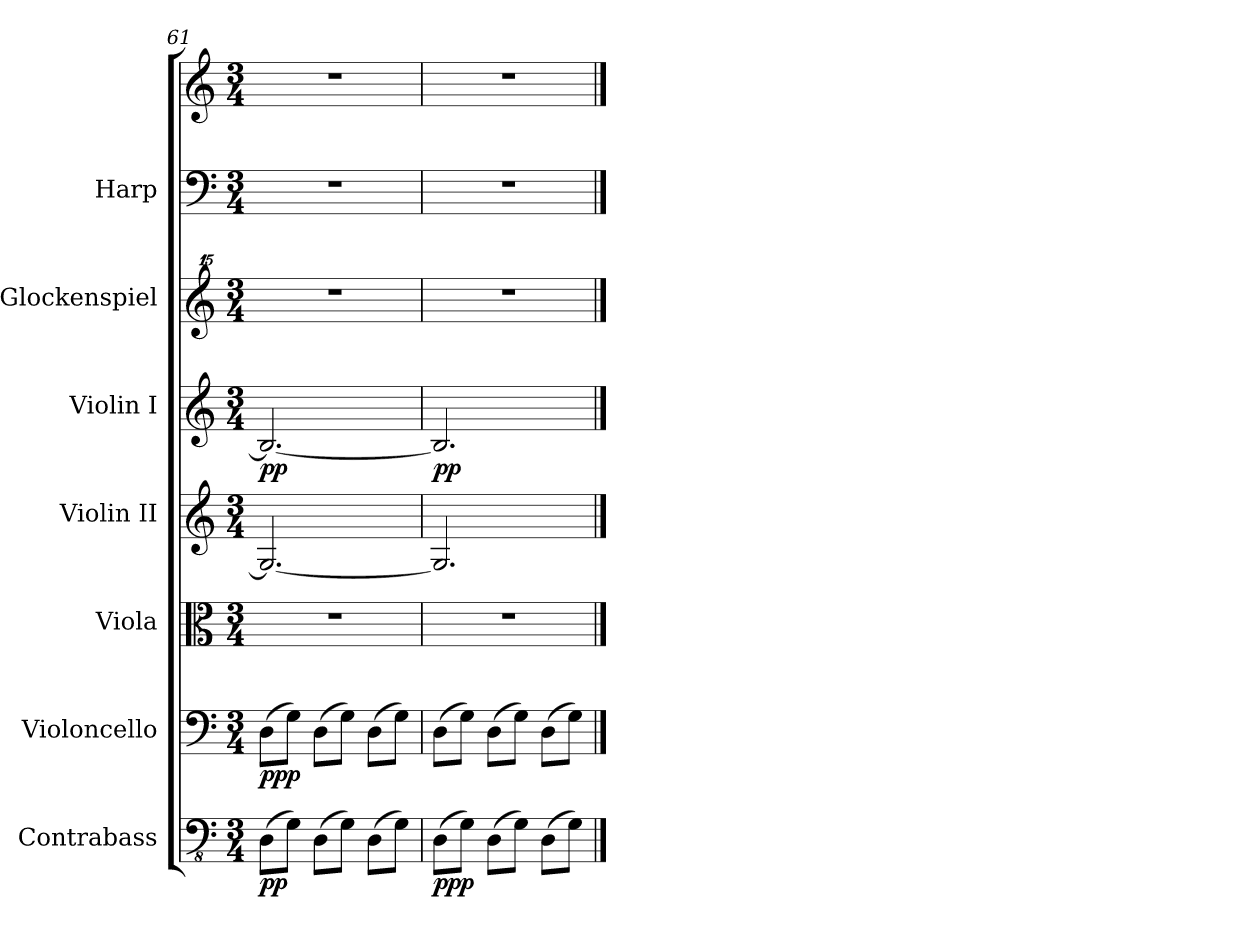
**kern	**dynam	**kern	**dynam	**kern	**kern	**kern	**dynam	**kern	**kern	**kern
*part7	*part7	*part6	*part6	*part5	*part4	*part3	*part3	*part2	*part1	*part1
*staff8	*staff8	*staff7	*staff7	*staff6	*staff5	*staff4	*staff4	*staff3	*staff2	*staff1
*I"Contrabass	*	*I"Violoncello	*	*I"Viola	*I"Violin II	*I"Violin I	*	*I"Glockenspiel	*I"Harp	*
*I'Cb.	*	*I'Vlc.	*	*I'Vla.	*I'Vln. II	*I'Vln. I	*	*I'Glk.	*I'Hrp.	*
*clefFv4	*	*clefF4	*	*clefC3	*clefG2	*clefG2	*	*clefG^^2	*clefF4	*clefG2
*k[]	*	*k[]	*	*k[]	*k[]	*k[]	*	*k[]	*k[]	*k[]
*M3/4	*	*M3/4	*	*M3/4	*M3/4	*M3/4	*	*M3/4	*M3/4	*M3/4
=61	=61	=61	=61	=61	=61	=61	=61	=61	=61	=61
!	!LO:DY:b	!	!LO:DY:b	!	!	!	!LO:DY:b	!	!	!
(8DD\L	pp	(8D\L	ppp	2.r	2.G/_	2.B-/_	pp	2.r	2.r	2.r
8GG\J)	.	8G\J)	.	.	.	.	.	.	.	.
(8DD\L	.	(8D\L	.	.	.	.	.	.	.	.
8GG\J)	.	8G\J)	.	.	.	.	.	.	.	.
(8DD\L	.	(8D\L	.	.	.	.	.	.	.	.
8GG\J)	.	8G\J)	.	.	.	.	.	.	.	.
=62	=62	=62	=62	=62	=62	=62	=62	=62	=62	=62
!	!LO:DY:b	!	!	!	!	!	!LO:DY:b	!	!	!
(8DD\L	ppp	(8D\L	.	2.r	2.G/]	2.B-/]	pp	2.r	2.r	2.r
8GG\J)	.	8G\J)	.	.	.	.	.	.	.	.
(8DD\L	.	(8D\L	.	.	.	.	.	.	.	.
8GG\J)	.	8G\J)	.	.	.	.	.	.	.	.
(8DD\L	.	(8D\L	.	.	.	.	.	.	.	.
8GG\J)	.	8G\J)	.	.	.	.	.	.	.	.
==	==	==	==	==	==	==	==	==	==	==
*-	*-	*-	*-	*-	*-	*-	*-	*-	*-	*-
